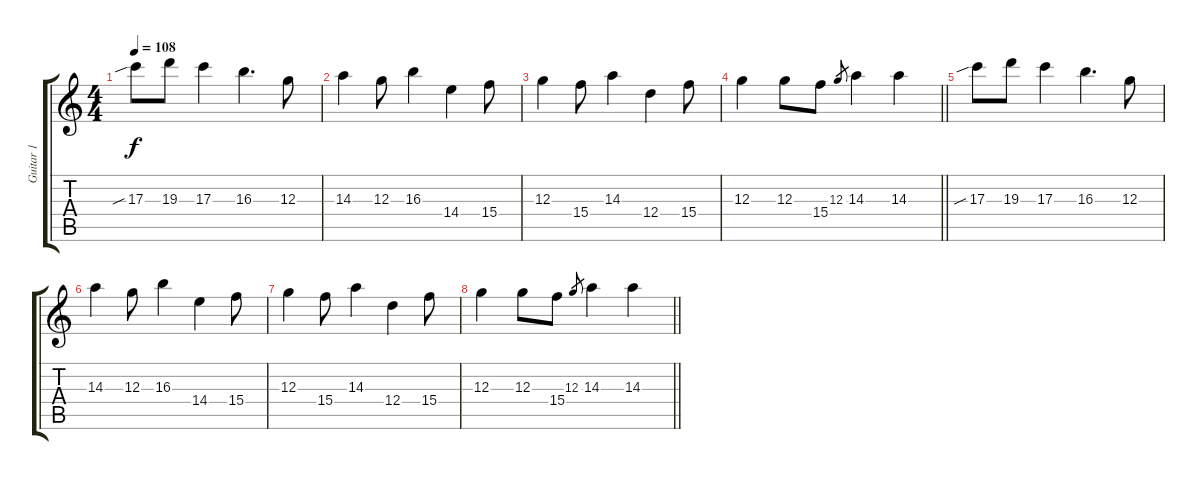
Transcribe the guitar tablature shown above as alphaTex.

\track ("Guitar 1" "Guitar 1") {instrument electricguitarjazz}
\staff {score tabs}
\tuning (E4 B3 G3 D3 A2 E2) {hide}
\ts (4 4)
\tempo 108
\clef g2
\ks c
17.3{sib}.8{dy f volume 16} 19.3.8 17.3.4 16.3.4{d} 12.3.8 |
14.3.4 12.3.8 16.3.4 14.4.4 15.4.8 |
12.3.4 15.4.8 14.3.4 12.4.4 15.4.8 |
\barLineRight lightlight
12.3.4 12.3.8 15.4.8 12.3.8{gr} 14.3.4 14.3.4 |
17.3{sib}.8 19.3.8 17.3.4 16.3.4{d} 12.3.8 |
14.3.4 12.3.8 16.3.4 14.4.4 15.4.8 |
12.3.4 15.4.8 14.3.4 12.4.4 15.4.8 |
\barLineRight lightlight
12.3.4 12.3.8 15.4.8 12.3.8{gr} 14.3.4 14.3.4
